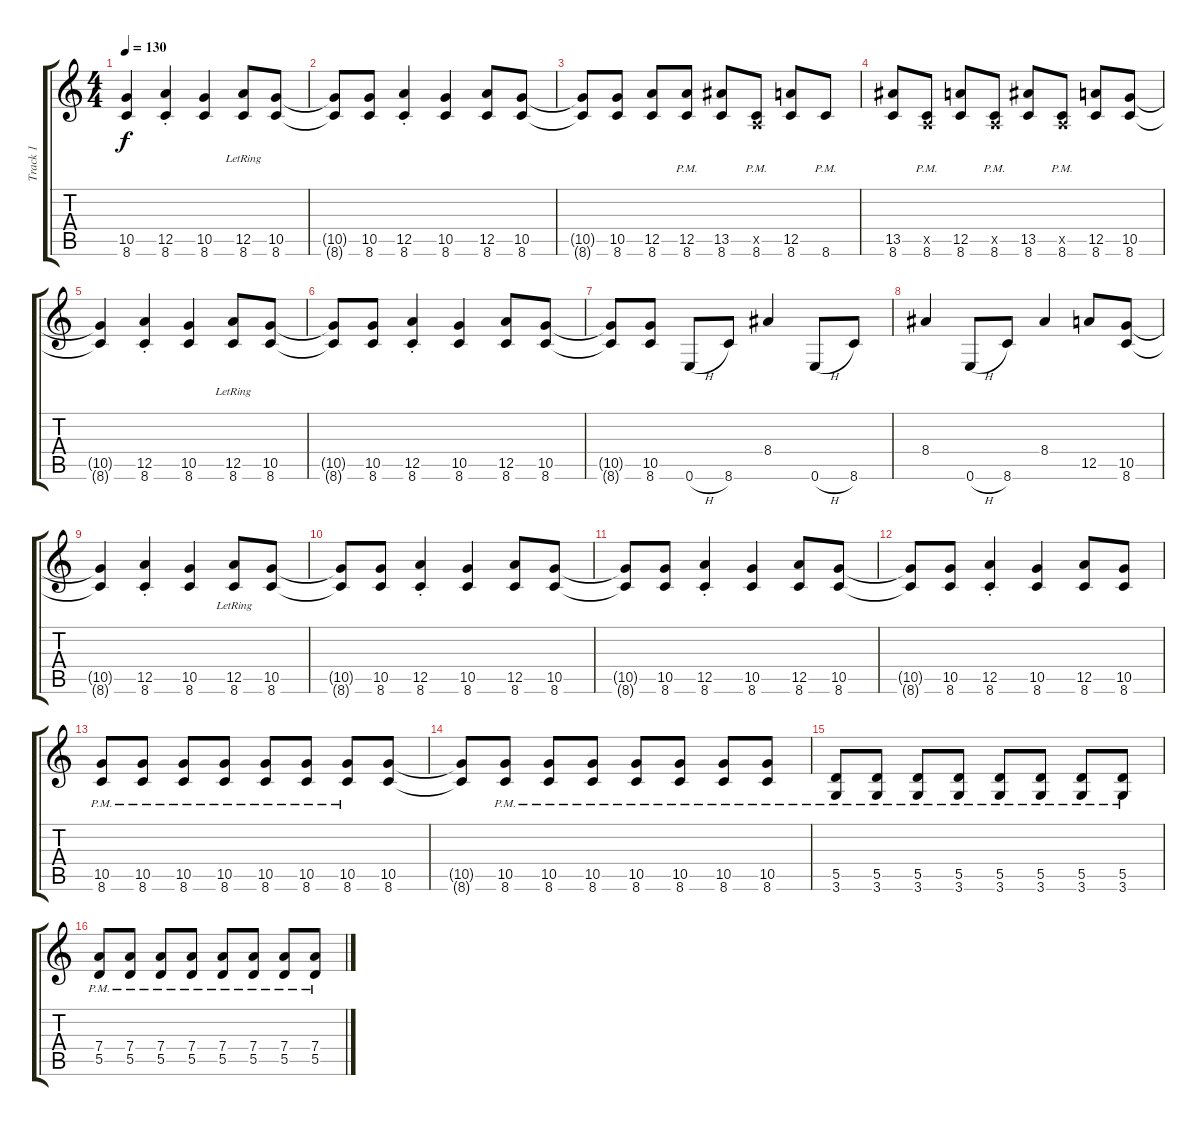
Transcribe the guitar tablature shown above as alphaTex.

\track ("Track 1" "Track 1") {instrument distortionguitar}
\staff {score tabs}
\tuning (E4 B3 G3 D3 A2 E2) {hide}
\ts (4 4)
\tempo 130
\clef g2
\ks c
(10.5 8.6).4{dy f instrument distortionguitar} (12.5{st} 8.6{st}).4 (10.5 8.6).4 (12.5{lr} 8.6{lr}).8 (10.5 8.6).8 |
(10.5{t} 8.6{t}).8 (10.5 8.6).8 (12.5{st} 8.6{st}).4 (10.5 8.6).4 (12.5 8.6).8 (10.5 8.6).8 |
(10.5{t} 8.6{t}).8 (10.5 8.6).8 (12.5 8.6).8 (12.5{pm} 8.6{pm}).8 (13.5 8.6).8 (0.5{x} 8.6{pm}).8 (12.5 8.6).8 8.6{pm}.8 |
(13.5 8.6).8 (0.5{x} 8.6{pm}).8 (12.5 8.6).8 (0.5{x} 8.6{pm}).8 (13.5 8.6).8 (0.5{x} 8.6{pm}).8 (12.5 8.6).8 (10.5 8.6).8 |
(10.5{t} 8.6{t}).4 (12.5{st} 8.6{st}).4 (10.5 8.6).4 (12.5{lr} 8.6{lr}).8 (10.5 8.6).8 |
(10.5{t} 8.6{t}).8 (10.5 8.6).8 (12.5{st} 8.6{st}).4 (10.5 8.6).4 (12.5 8.6).8 (10.5 8.6).8 |
(10.5{t} 8.6{t}).8 (10.5 8.6).8 0.6{h}.8 8.6.8 8.4.4 0.6{h}.8 8.6.8 |
8.4.4 0.6{h}.8 8.6.8 8.4.4 12.5.8 (10.5 8.6).8 |
(10.5{t} 8.6{t}).4 (12.5{st} 8.6{st}).4 (10.5 8.6).4 (12.5{lr} 8.6{lr}).8 (10.5 8.6).8 |
(10.5{t} 8.6{t}).8 (10.5 8.6).8 (12.5{st} 8.6{st}).4 (10.5 8.6).4 (12.5 8.6).8 (10.5 8.6).8 |
(10.5{t} 8.6{t}).8 (10.5 8.6).8 (12.5{st} 8.6{st}).4 (10.5 8.6).4 (12.5 8.6).8 (10.5 8.6).8 |
(10.5{t} 8.6{t}).8 (10.5 8.6).8 (12.5{st} 8.6{st}).4 (10.5 8.6).4 (12.5 8.6).8 (10.5 8.6).8 |
(10.5{pm} 8.6{pm}).8 (10.5{pm} 8.6{pm}).8 (10.5{pm} 8.6{pm}).8 (10.5{pm} 8.6{pm}).8 (10.5{pm} 8.6{pm}).8 (10.5{pm} 8.6{pm}).8 (10.5{pm} 8.6{pm}).8 (10.5 8.6).8 |
(10.5{t} 8.6{t}).8 (10.5{pm} 8.6{pm}).8 (10.5{pm} 8.6{pm}).8 (10.5{pm} 8.6{pm}).8 (10.5{pm} 8.6{pm}).8 (10.5{pm} 8.6{pm}).8 (10.5{pm} 8.6{pm}).8 (10.5{pm} 8.6{pm}).8 |
(5.5{pm} 3.6{pm}).8 (5.5{pm} 3.6{pm}).8 (5.5{pm} 3.6{pm}).8 (5.5{pm} 3.6{pm}).8 (5.5{pm} 3.6{pm}).8 (5.5{pm} 3.6{pm}).8 (5.5{pm} 3.6{pm}).8 (5.5{pm} 3.6{pm}).8 |
(7.4{pm} 5.5{pm}).8 (7.4{pm} 5.5{pm}).8 (7.4{pm} 5.5{pm}).8 (7.4{pm} 5.5{pm}).8 (7.4{pm} 5.5{pm}).8 (7.4{pm} 5.5{pm}).8 (7.4{pm} 5.5{pm}).8 (7.4{pm} 5.5{pm}).8
